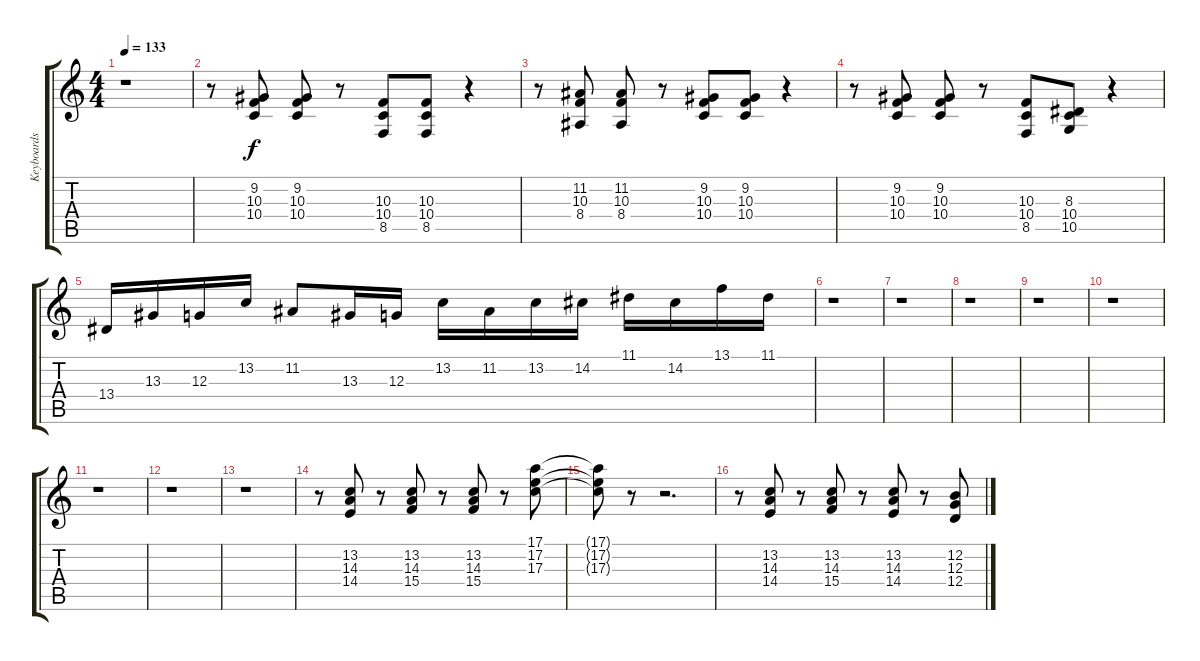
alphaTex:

\track ("Keyboards" "Keyboards") {instrument stringensemble1}
\staff {score tabs}
\tuning (E4 B3 G3 D3 A2 E2) {hide}
\ts (4 4)
\tempo 133
\clef g2
\ks c
r.1{dy f} |
r.8 (9.2 10.3 10.4).8 (9.2 10.3 10.4).8 r.8 (10.3 10.4 8.5).8 (10.3 10.4 8.5).8 r.4 |
r.8 (11.2 10.3 8.4).8 (11.2 10.3 8.4).8 r.8 (9.2 10.3 10.4).8 (9.2 10.3 10.4).8 r.4 |
r.8 (9.2 10.3 10.4).8 (9.2 10.3 10.4).8 r.8 (10.3 10.4 8.5).8 (8.3 10.4 10.5).8 r.4 |
13.4.16 13.3.16 12.3.16 13.2.16 11.2.8 13.3.16 12.3.16 13.2.16 11.2.16 13.2.16 14.2.16 11.1.16 14.2.16 13.1.16 11.1.16 |
r.1 |
r.1 |
r.1 |
r.1 |
r.1 |
r.1 |
r.1 |
r.1 |
r.8 (13.2 14.3 14.4).8 r.8 (13.2 14.3 15.4).8 r.8 (13.2 14.3 15.4).8 r.8 (17.1 17.2 17.3).8 |
(17.1{t} 17.2{t} 17.3{t}).8 r.8 r.2{d} |
r.8 (13.2 14.3 14.4).8 r.8 (13.2 14.3 15.4).8 r.8 (13.2 14.3 14.4).8 r.8 (12.2 12.3 12.4).8
